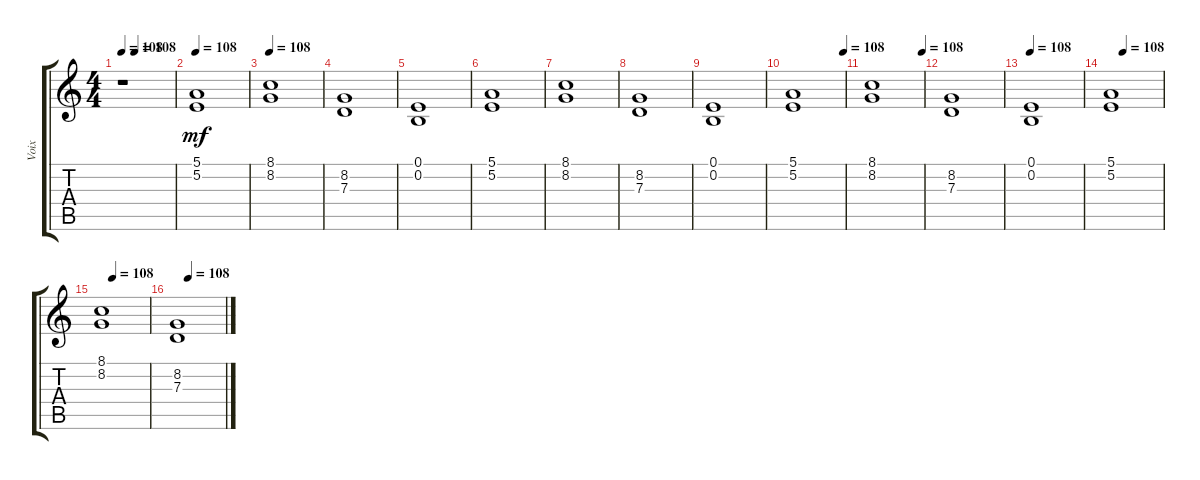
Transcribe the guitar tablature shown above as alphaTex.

\track ("Voix" "Voix") {instrument choiraahs}
\staff {score tabs}
\tuning (E4 B3 G3 D3 A2 E2) {hide}
\ts (4 4)
\tempo 108
\tempo (108 0.25)
\clef g2
\ks c
r.1{dy mf} |
\tempo 108
(5.1 5.2).1 |
\tempo 108
(8.1 8.2).1 |
(8.2 7.3).1 |
(0.1 0.2).1 |
(5.1 5.2).1 |
(8.1 8.2).1 |
(8.2 7.3).1 |
(0.1 0.2).1 |
\tempo (108 0.984375)
(5.1 5.2).1 |
\tempo (108 0.984375)
(8.1 8.2).1 |
(8.2 7.3).1 |
\tempo 108
(0.1 0.2).1 |
\tempo (108 0.25)
(5.1 5.2).1 |
\tempo (108 0.25)
(8.1 8.2).1 |
\tempo (108 0.25)
(8.2 7.3).1
